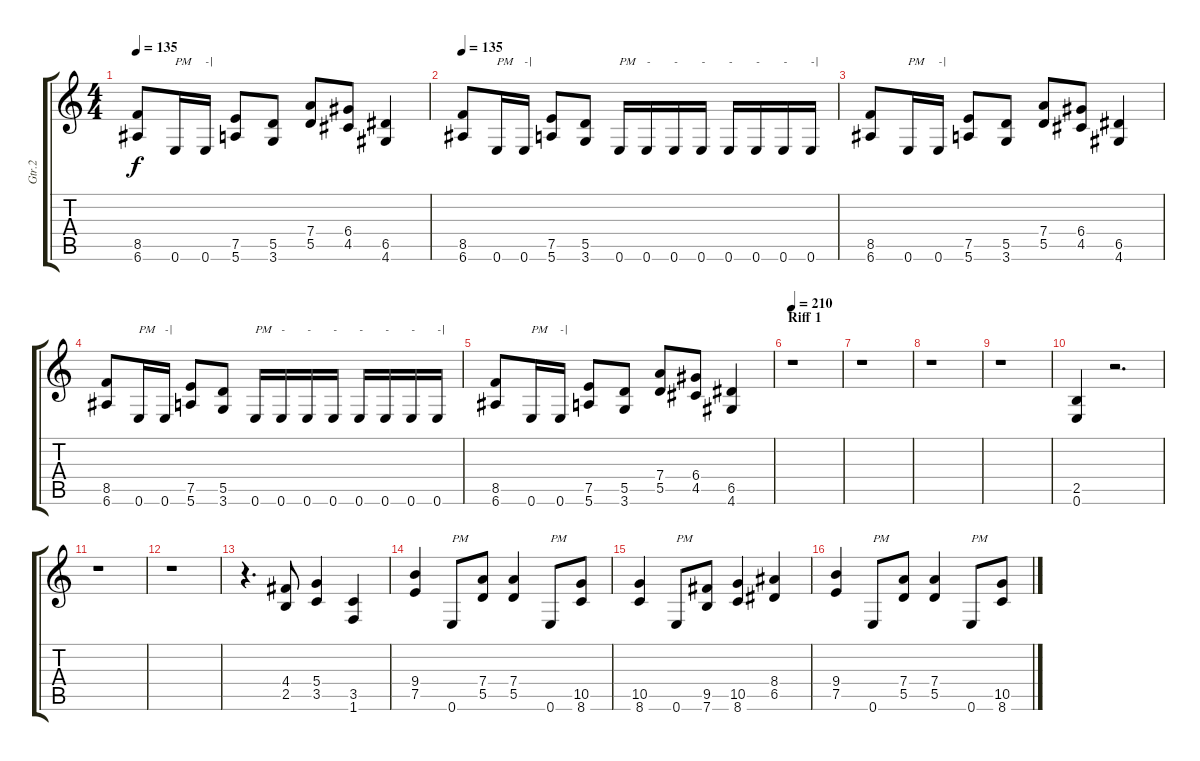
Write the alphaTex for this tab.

\track ("Gtr.2" "Gtr.2") {instrument overdrivenguitar}
\staff {score tabs}
\tuning (E4 B3 G3 D3 A2 E2) {hide}
\ts (4 4)
\tempo 135
\clef g2
\ks c
(8.5 6.6).8{dy f} 0.6.16{txt "PM"} 0.6.16{txt "-|"} (7.5 5.6).8 (5.5 3.6).8 (7.4 5.5).8 (6.4 4.5).8 (6.5 4.6).4 |
\tempo 135
(8.5 6.6).8 0.6.16{txt "PM"} 0.6.16{txt "-|"} (7.5 5.6).8 (5.5 3.6).8 0.6.16{txt "PM"} 0.6.16{txt "-"} 0.6.16{txt "-"} 0.6.16{txt "-"} 0.6.16{txt "-"} 0.6.16{txt "-"} 0.6.16{txt "-"} 0.6.16{txt "-|"} |
(8.5 6.6).8 0.6.16{txt "PM"} 0.6.16{txt "-|"} (7.5 5.6).8 (5.5 3.6).8 (7.4 5.5).8 (6.4 4.5).8 (6.5 4.6).4 |
(8.5 6.6).8 0.6.16{txt "PM"} 0.6.16{txt "-|"} (7.5 5.6).8 (5.5 3.6).8 0.6.16{txt "PM"} 0.6.16{txt "-"} 0.6.16{txt "-"} 0.6.16{txt "-"} 0.6.16{txt "-"} 0.6.16{txt "-"} 0.6.16{txt "-"} 0.6.16{txt "-|"} |
(8.5 6.6).8 0.6.16{txt "PM"} 0.6.16{txt "-|"} (7.5 5.6).8 (5.5 3.6).8 (7.4 5.5).8 (6.4 4.5).8 (6.5 4.6).4 |
\section ("" "Riff 1")
\tempo 210
r.1 |
r.1 |
r.1 |
r.1 |
(2.5 0.6).4 r.2{d} |
r.1 |
r.1 |
r.4{d} (4.4 2.5).8 (5.4 3.5).4 (3.5 1.6).4 |
(9.4 7.5).4 0.6.8{txt "PM"} (7.4 5.5).8 (7.4 5.5).4 0.6.8{txt "PM"} (10.5 8.6).8 |
(10.5 8.6).4 0.6.8{txt "PM"} (9.5 7.6).8 (10.5 8.6).4 (8.4 6.5).4 |
(9.4 7.5).4 0.6.8{txt "PM"} (7.4 5.5).8 (7.4 5.5).4 0.6.8{txt "PM"} (10.5 8.6).8
